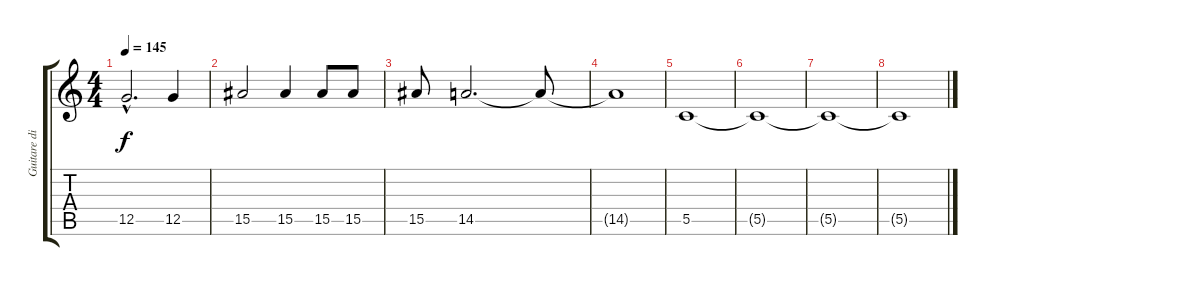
\track ("Guitare disto" "Guitare di") {instrument distortionguitar}
\staff {score tabs}
\tuning (D4 A3 F3 C3 G2 C2) {hide}
\ts (4 4)
\tempo 145
\clef g2
\ks c
12.5{hac}.2{d dy f} 12.5.4 |
15.5.2 15.5.4 15.5.8 15.5.8 |
15.5.8 14.5.2{d} 14.5{t}.8 |
14.5{t}.1 |
5.5.1 |
5.5{t}.1 |
5.5{t}.1{volume 0} |
5.5{t}.1
